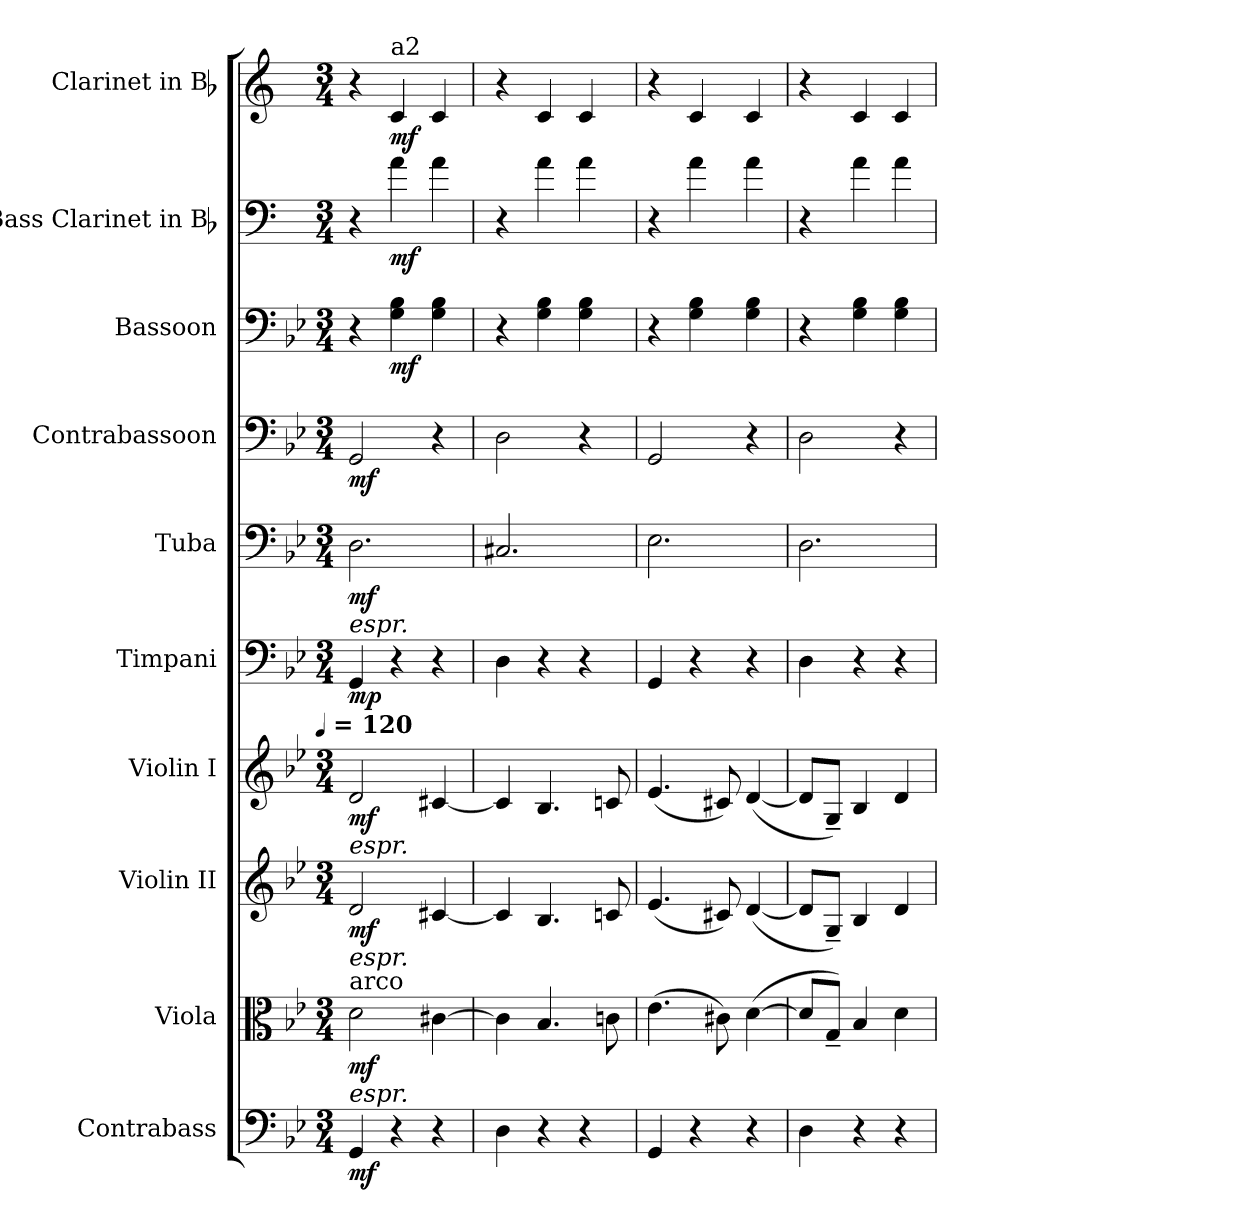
**kern	**dynam	**kern	**dynam	**kern	**dynam	**kern	**dynam	**kern	**dynam	**kern	**dynam	**kern	**dynam	**kern	**dynam	**kern	**dynam	**kern	**dynam
*part10	*part10	*part9	*part9	*part8	*part8	*part7	*part7	*part6	*part6	*part5	*part5	*part4	*part4	*part3	*part3	*part2	*part2	*part1	*part1
*staff10	*staff10	*staff9	*staff9	*staff8	*staff8	*staff7	*staff7	*staff6	*staff6	*staff5	*staff5	*staff4	*staff4	*staff3	*staff3	*staff2	*staff2	*staff1	*staff1
*I"Contrabass	*	*I"Viola	*	*I"Violin II	*	*I"Violin I	*	*I"Timpani	*	*I"Tuba	*	*I"Contrabassoon	*	*I"Bassoon	*	*I"Bass Clarinet in Bb	*	*I"Clarinet in Bb	*
*I'Cb.	*	*I'Vla.	*	*I'Vln. II	*	*I'Vln. I	*	*I'Timp.	*	*I'Tba.	*	*I'Cbsn.	*	*I'Bsn.	*	*I'B. Cl.	*	*I'Cl.	*
*clefF4	*	*clefC3	*	*clefG2	*	*clefG2	*	*clefF4	*	*clefF4	*	*clefF4	*	*clefF4	*	*clefF4	*	*clefG2	*
*	*	*	*	*	*	*	*	*	*	*	*	*	*	*	*	*ITrd1c2	*	*ITrd1c2	*
*k[b-e-]	*	*k[b-e-]	*	*k[b-e-]	*	*k[b-e-]	*	*k[b-e-]	*	*k[b-e-]	*	*k[b-e-]	*	*k[b-e-]	*	*k[b-e-]	*	*k[b-e-]	*
*B-:	*	*B-:	*	*B-:	*	*B-:	*	*B-:	*	*B-:	*	*B-:	*	*B-:	*	*B-:	*	*B-:	*
*M3/4	*	*M3/4	*	*M3/4	*	*M3/4	*	*M3/4	*	*M3/4	*	*M3/4	*	*M3/4	*	*M3/4	*	*M3/4	*
*MM120	*	*MM120	*	*MM120	*	*MM120	*	*MM120	*	*MM120	*	*MM120	*	*MM120	*	*MM120	*	*MM120	*
=1	=1	=1	=1	=1	=1	=1	=1	=1	=1	=1	=1	=1	=1	=1	=1	=1	=1	=1	=1
!	!	!	!	!	!	!	!	!	!	!LO:TX:b:i:t=espr.	!	!	!	!	!	!	!	!	!
!	!	!	!	!	!	!LO:TX:b:i:t=espr.	!	!	!	!	!	!	!	!	!	!	!	!	!
!	!	!	!	!	!	!LO:TX:t=[quarter] = 120	!	!	!	!	!	!	!	!	!	!	!	!	!
!	!	!	!	!LO:TX:b:i:t=espr.	!	!	!	!	!	!	!	!	!	!	!	!	!	!	!
!	!	!LO:TX:b:i:t=espr.	!	!	!	!	!	!	!	!	!	!	!	!	!	!	!	!	!
!	!	!LO:TX:a:t=arco	!	!	!	!	!	!	!	!	!	!	!	!	!	!	!	!	!
4GG	mf	2d	mf	2d	mf	2d	mf	4GG	mp	2.D	mf	2GG	mf	4r	.	4r	.	4r	.
*	*	*	*	*	*	*	*	*	*	*	*	*	*	*	*	*	*	*MM120	*
!	!	!	!	!	!	!	!	!	!	!	!	!	!	!	!	!	!	!LO:TX:a:t=a2	!
4r	.	.	.	.	.	.	.	4r	.	.	.	.	.	4G 4B-	mf	4g	mf	4B-	mf
4r	.	[4c#X	.	[4c#X	.	[4c#X	.	4r	.	.	.	4r	.	4G 4B-	.	4g	.	4B-	.
=2	=2	=2	=2	=2	=2	=2	=2	=2	=2	=2	=2	=2	=2	=2	=2	=2	=2	=2	=2
4D	.	4c#]	.	4c#]	.	4c#]	.	4D	.	2.C#X	.	2D	.	4r	.	4r	.	4r	.
4r	.	4.B-	.	4.B-	.	4.B-	.	4r	.	.	.	.	.	4G 4B-	.	4g	.	4B-	.
4r	.	.	.	.	.	.	.	4r	.	.	.	4r	.	4G 4B-	.	4g	.	4B-	.
.	.	8cn	.	8cn	.	8cn	.	.	.	.	.	.	.	.	.	.	.	.	.
=3	=3	=3	=3	=3	=3	=3	=3	=3	=3	=3	=3	=3	=3	=3	=3	=3	=3	=3	=3
4GG	.	(4.e-	.	(4.e-	.	(4.e-	.	4GG	.	2.E-	.	2GG	.	4r	.	4r	.	4r	.
4r	.	.	.	.	.	.	.	4r	.	.	.	.	.	4G 4B-	.	4g	.	4B-	.
.	.	8c#X)	.	8c#X)	.	8c#X)	.	.	.	.	.	.	.	.	.	.	.	.	.
4r	.	([4d	.	([4d	.	([4d	.	4r	.	.	.	4r	.	4G 4B-	.	4g	.	4B-	.
=4	=4	=4	=4	=4	=4	=4	=4	=4	=4	=4	=4	=4	=4	=4	=4	=4	=4	=4	=4
4D	.	8dL]	.	8dL]	.	8dL]	.	4D	.	2.D	.	2D	.	4r	.	4r	.	4r	.
.	.	8G~J)	.	8G~J)	.	8G~J)	.	.	.	.	.	.	.	.	.	.	.	.	.
4r	.	4B-	.	4B-	.	4B-	.	4r	.	.	.	.	.	4G 4B-	.	4g	.	4B-	.
4r	.	4d	.	4d	.	4d	.	4r	.	.	.	4r	.	4G 4B-	.	4g	.	4B-	.
=	=	=	=	=	=	=	=	=	=	=	=	=	=	=	=	=	=	=	=
*-	*-	*-	*-	*-	*-	*-	*-	*-	*-	*-	*-	*-	*-	*-	*-	*-	*-	*-	*-
